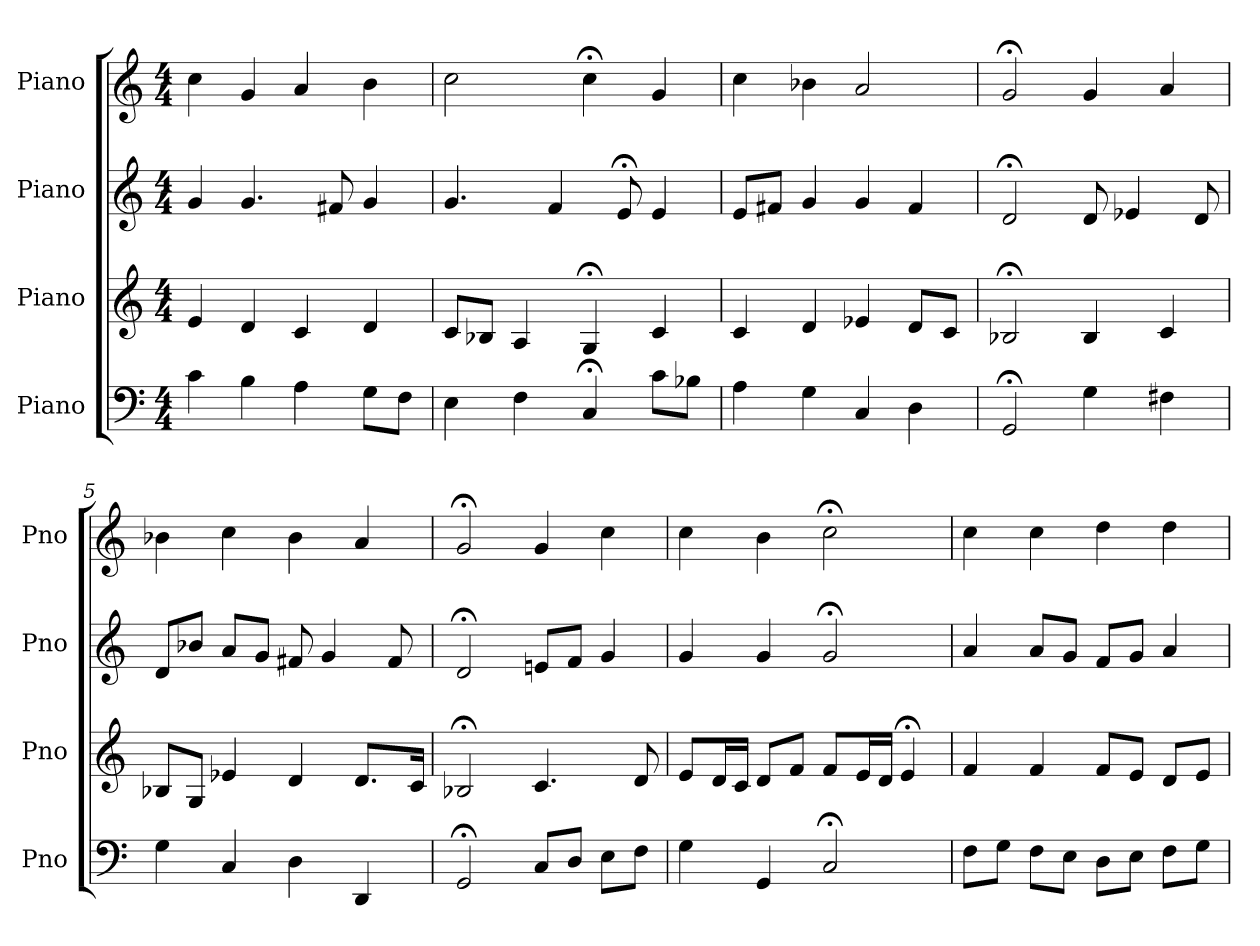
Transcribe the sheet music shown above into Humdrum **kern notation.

**kern	**kern	**kern	**kern
*part4	*part3	*part2	*part1
*staff4	*staff3	*staff2	*staff1
*I"Piano	*I"Piano	*I"Piano	*I"Piano
*I'Pno	*I'Pno	*I'Pno	*I'Pno
*clefF4	*clefG2	*clefG2	*clefG2
*k[]	*k[]	*k[]	*k[]
*M4/4	*M4/4	*M4/4	*M4/4
=1	=1	=1	=1
4c\	4e/	4g/	4cc\
4B\	4d/	4.g/	4g/
4A\	4c/	.	4a/
.	.	8f#X/	.
8G\L	4d/	4g/	4b\
8F\J	.	.	.
=2	=2	=2	=2
4E\	8c/L	4.g/	2cc\
.	8B-X/J	.	.
4F\	4A/	.	.
.	.	4f/	.
4C;</	4G;</	.	4cc;<\
.	.	8e;</	.
8c\L	4c/	4e/	4g/
8B-X\J	.	.	.
=3	=3	=3	=3
4A\	4c/	8e/L	4cc\
.	.	8f#X/J	.
4G\	4d/	4g/	4b-X\
4C/	4e-X/	4g/	2a/
4D\	8d/L	4f#/	.
.	8c/J	.	.
=4	=4	=4	=4
2GG;</	2B-X;</	2d;</	2g;</
4G\	4B-/	8d/	4g/
.	.	4e-X/	.
4F#X\	4c/	.	4a/
.	.	8d/	.
=5	=5	=5	=5
4G\	8B-X/L	8d/L	4b-X\
.	8G/J	8b-X/J	.
4C/	4e-X/	8a/L	4cc\
.	.	8g/J	.
4D\	4d/	8f#X/	4b-\
.	.	4g/	.
4DD/	8.d/L	.	4a/
.	.	8f#/	.
.	16c/Jk	.	.
=6	=6	=6	=6
2GG;</	2B-X;</	2d;</	2g;</
8C/L	4.c/	8en/L	4g/
8D/J	.	8f/J	.
8E\L	.	4g/	4cc\
8F\J	8d/	.	.
=7	=7	=7	=7
4G\	8e/L	4g/	4cc\
.	16d/L	.	.
.	16c/JJ	.	.
4GG/	8d/L	4g/	4b\
.	8f/J	.	.
2C;</	8f/L	2g;</	2cc;<\
.	16e/L	.	.
.	16d/JJ	.	.
.	4e;</	.	.
=8	=8	=8	=8
8F\L	4f/	4a/	4cc\
8G\J	.	.	.
8F\L	4f/	8a/L	4cc\
8E\J	.	8g/J	.
8D\L	8f/L	8f/L	4dd\
8E\J	8e/J	8g/J	.
8F\L	8d/L	4a/	4dd\
8G\J	8e/J	.	.
=	=	=	=
*-	*-	*-	*-
